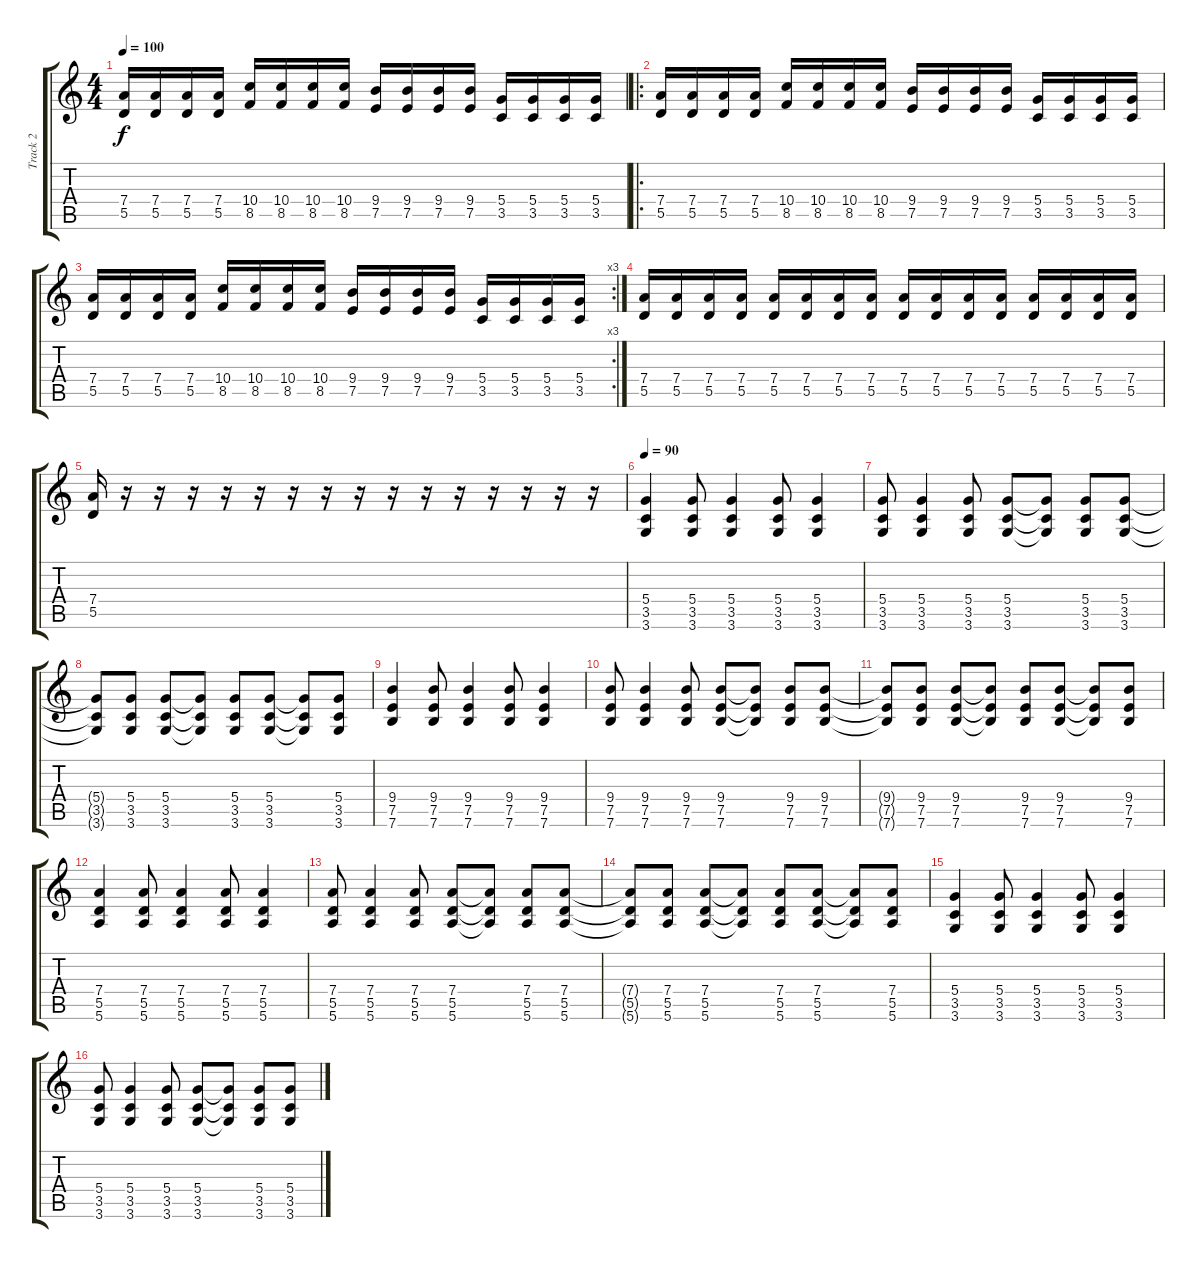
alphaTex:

\track ("Track 2" "Track 2") {instrument distortionguitar}
\staff {score tabs}
\tuning (E4 B3 G3 D3 A2 E2) {hide}
\ts (4 4)
\tempo 100
\clef g2
\ks c
(7.4 5.5).16{dy f} (7.4 5.5).16 (7.4 5.5).16 (7.4 5.5).16 (10.4 8.5).16 (10.4 8.5).16 (10.4 8.5).16 (10.4 8.5).16 (9.4 7.5).16 (9.4 7.5).16 (9.4 7.5).16 (9.4 7.5).16 (5.4 3.5).16 (5.4 3.5).16 (5.4 3.5).16 (5.4 3.5).16 |
\ro
(7.4 5.5).16 (7.4 5.5).16 (7.4 5.5).16 (7.4 5.5).16 (10.4 8.5).16 (10.4 8.5).16 (10.4 8.5).16 (10.4 8.5).16 (9.4 7.5).16 (9.4 7.5).16 (9.4 7.5).16 (9.4 7.5).16 (5.4 3.5).16 (5.4 3.5).16 (5.4 3.5).16 (5.4 3.5).16 |
\rc 3
(7.4 5.5).16 (7.4 5.5).16 (7.4 5.5).16 (7.4 5.5).16 (10.4 8.5).16 (10.4 8.5).16 (10.4 8.5).16 (10.4 8.5).16 (9.4 7.5).16 (9.4 7.5).16 (9.4 7.5).16 (9.4 7.5).16 (5.4 3.5).16 (5.4 3.5).16 (5.4 3.5).16 (5.4 3.5).16 |
(7.4 5.5).16 (7.4 5.5).16 (7.4 5.5).16 (7.4 5.5).16 (7.4 5.5).16 (7.4 5.5).16 (7.4 5.5).16 (7.4 5.5).16 (7.4 5.5).16 (7.4 5.5).16 (7.4 5.5).16 (7.4 5.5).16 (7.4 5.5).16 (7.4 5.5).16 (7.4 5.5).16 (7.4 5.5).16 |
(7.4 5.5).16 r.16 r.16 r.16 r.16 r.16 r.16 r.16 r.16 r.16 r.16 r.16 r.16 r.16 r.16 r.16 |
\tempo 90
(5.4 3.5 3.6).4 (5.4 3.5 3.6).8 (5.4 3.5 3.6).4 (5.4 3.5 3.6).8 (5.4 3.5 3.6).4 |
(5.4 3.5 3.6).8 (5.4 3.5 3.6).4 (5.4 3.5 3.6).8 (5.4 3.5 3.6).8 (5.4{t} 3.5{t} 3.6{t}).8 (5.4 3.5 3.6).8 (5.4 3.5 3.6).8 |
(5.4{t} 3.5{t} 3.6{t}).8 (5.4 3.5 3.6).8 (5.4 3.5 3.6).8 (5.4{t} 3.5{t} 3.6{t}).8 (5.4 3.5 3.6).8 (5.4 3.5 3.6).8 (5.4{t} 3.5{t} 3.6{t}).8 (5.4 3.5 3.6).8 |
(9.4 7.5 7.6).4 (9.4 7.5 7.6).8 (9.4 7.5 7.6).4 (9.4 7.5 7.6).8 (9.4 7.5 7.6).4 |
(9.4 7.5 7.6).8 (9.4 7.5 7.6).4 (9.4 7.5 7.6).8 (9.4 7.5 7.6).8 (9.4{t} 7.5{t} 7.6{t}).8 (9.4 7.5 7.6).8 (9.4 7.5 7.6).8 |
(9.4{t} 7.5{t} 7.6{t}).8 (9.4 7.5 7.6).8 (9.4 7.5 7.6).8 (9.4{t} 7.5{t} 7.6{t}).8 (9.4 7.5 7.6).8 (9.4 7.5 7.6).8 (9.4{t} 7.5{t} 7.6{t}).8 (9.4 7.5 7.6).8 |
(7.4 5.5 5.6).4 (7.4 5.5 5.6).8 (7.4 5.5 5.6).4 (7.4 5.5 5.6).8 (7.4 5.5 5.6).4 |
(7.4 5.5 5.6).8 (7.4 5.5 5.6).4 (7.4 5.5 5.6).8 (7.4 5.5 5.6).8 (7.4{t} 5.5{t} 5.6{t}).8 (7.4 5.5 5.6).8 (7.4 5.5 5.6).8 |
(7.4{t} 5.5{t} 5.6{t}).8 (7.4 5.5 5.6).8 (7.4 5.5 5.6).8 (7.4{t} 5.5{t} 5.6{t}).8 (7.4 5.5 5.6).8 (7.4 5.5 5.6).8 (7.4{t} 5.5{t} 5.6{t}).8 (7.4 5.5 5.6).8 |
(5.4 3.5 3.6).4 (5.4 3.5 3.6).8 (5.4 3.5 3.6).4 (5.4 3.5 3.6).8 (5.4 3.5 3.6).4 |
(5.4 3.5 3.6).8 (5.4 3.5 3.6).4 (5.4 3.5 3.6).8 (5.4 3.5 3.6).8 (5.4{t} 3.5{t} 3.6{t}).8 (5.4 3.5 3.6).8 (5.4 3.5 3.6).8
